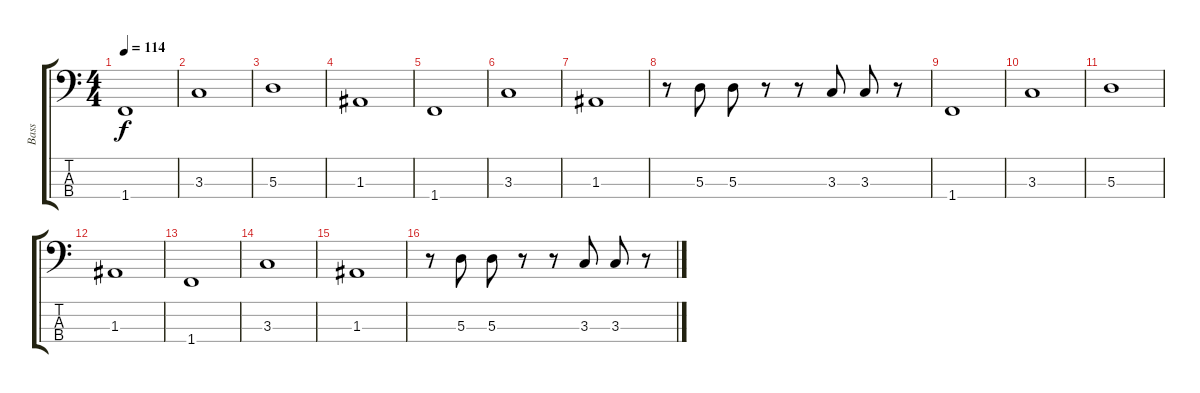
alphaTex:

\track ("Bass" "Bass") {instrument fretlessbass}
\staff {score tabs}
\tuning (G2 D2 A1 E1) {hide}
\ts (4 4)
\tempo 114
\clef f4
\ks c
1.4.1{dy f} |
3.3.1 |
5.3.1 |
1.3.1 |
1.4.1 |
3.3.1 |
1.3.1 |
r.8 5.3.8 5.3.8 r.8 r.8 3.3.8 3.3.8 r.8 |
1.4.1 |
3.3.1 |
5.3.1 |
1.3.1 |
1.4.1 |
3.3.1 |
1.3.1 |
r.8 5.3.8 5.3.8 r.8 r.8 3.3.8 3.3.8 r.8
